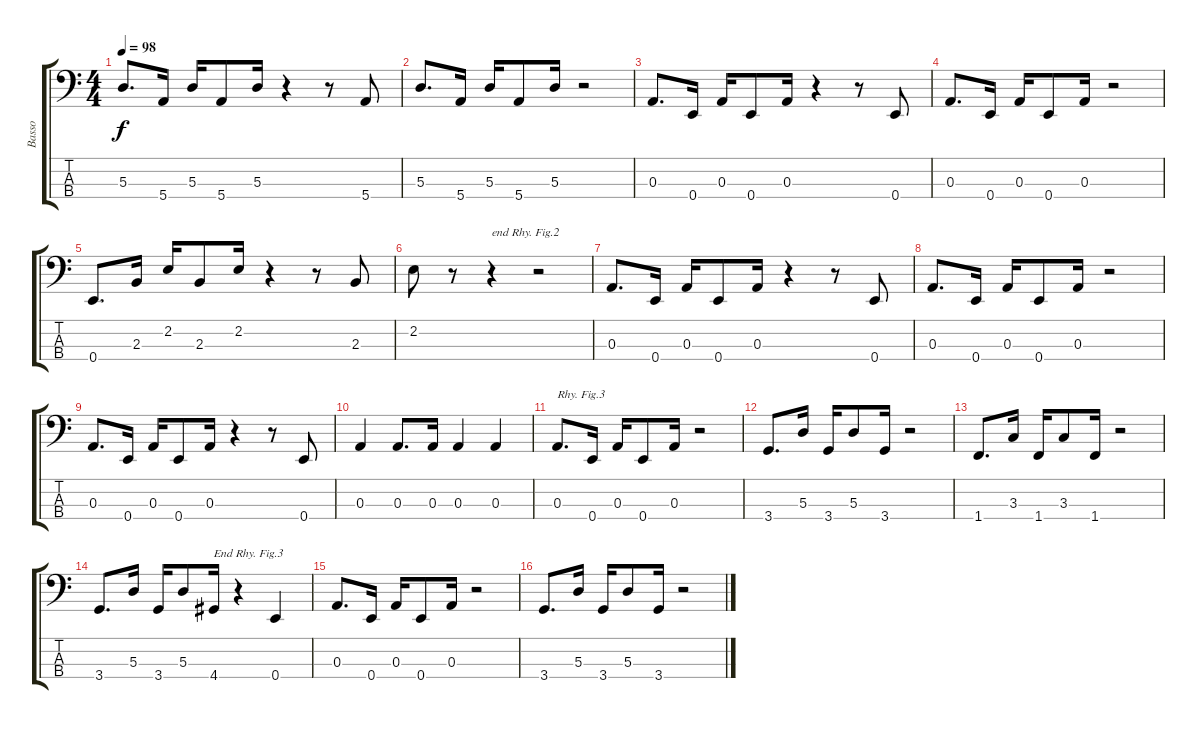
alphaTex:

\track ("Basso" "Basso") {instrument electricbassfinger}
\staff {score tabs}
\tuning (G2 D2 A1 E1) {hide}
\ts (4 4)
\tempo 98
\clef f4
\ks c
5.3.8{d dy f} 5.4.16 5.3.16 5.4.8 5.3.16 r.4 r.8 5.4.8 |
5.3.8{d} 5.4.16 5.3.16 5.4.8 5.3.16 r.2 |
0.3.8{d} 0.4.16 0.3.16 0.4.8 0.3.16 r.4 r.8 0.4.8 |
0.3.8{d} 0.4.16 0.3.16 0.4.8 0.3.16 r.2 |
0.4.8{d} 2.3.16 2.2.16 2.3.8 2.2.16 r.4 r.8 2.3.8 |
2.2.8 r.8 r.4{txt "end Rhy. Fig.2"} r.2 |
0.3.8{d} 0.4.16 0.3.16 0.4.8 0.3.16 r.4 r.8 0.4.8 |
0.3.8{d} 0.4.16 0.3.16 0.4.8 0.3.16 r.2 |
0.3.8{d} 0.4.16 0.3.16 0.4.8 0.3.16 r.4 r.8 0.4.8 |
0.3.4 0.3.8{d} 0.3.16 0.3.4 0.3.4 |
0.3.8{d txt "Rhy. Fig.3"} 0.4.16 0.3.16 0.4.8 0.3.16 r.2 |
3.4.8{d} 5.3.16 3.4.16 5.3.8 3.4.16 r.2 |
1.4.8{d} 3.3.16 1.4.16 3.3.8 1.4.16 r.2 |
3.4.8{d} 5.3.16 3.4.16 5.3.8 4.4.16{txt "End Rhy. Fig.3"} r.4 0.4.4 |
0.3.8{d} 0.4.16 0.3.16 0.4.8 0.3.16 r.2 |
3.4.8{d} 5.3.16 3.4.16 5.3.8 3.4.16 r.2
